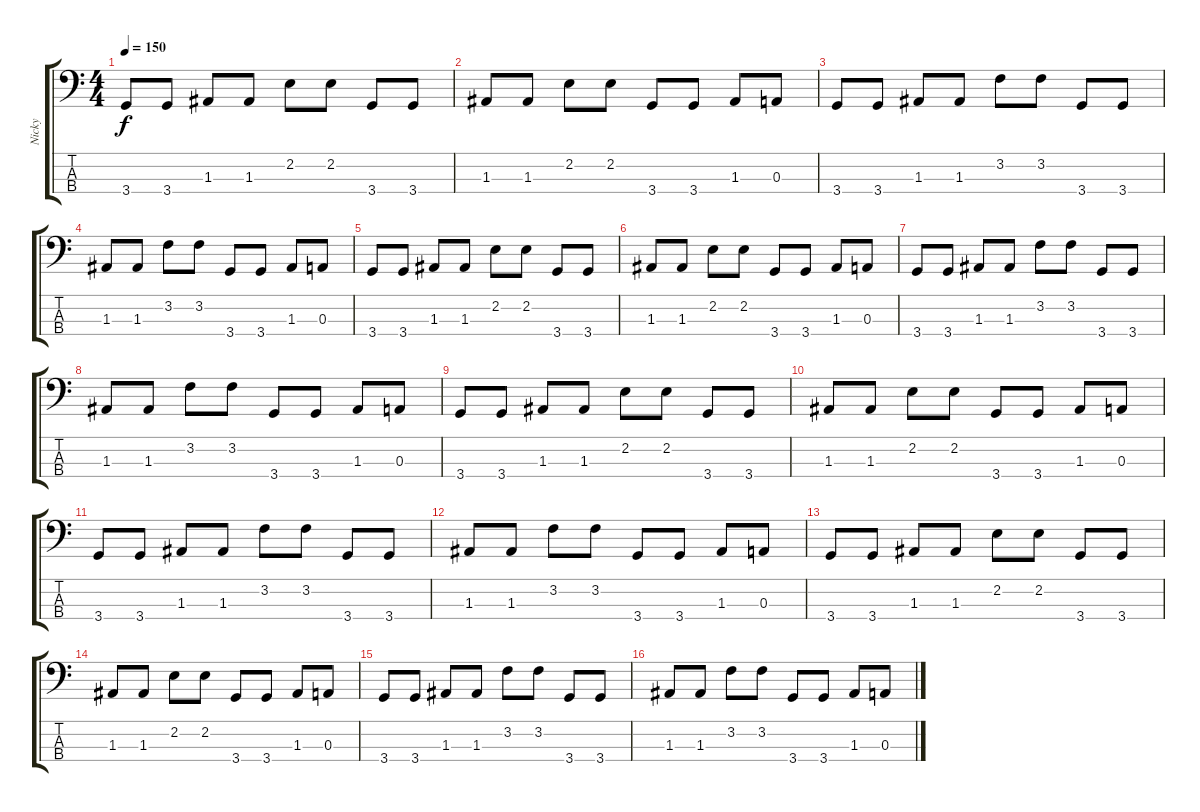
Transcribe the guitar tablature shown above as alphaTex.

\track ("Nicky" "Nicky") {instrument electricbassfinger}
\staff {score tabs}
\tuning (G2 D2 A1 E1) {hide}
\ts (4 4)
\tempo 150
\clef f4
\ks c
3.4.8{dy f} 3.4.8 1.3.8 1.3.8 2.2.8 2.2.8 3.4.8 3.4.8 |
1.3.8 1.3.8 2.2.8 2.2.8 3.4.8 3.4.8 1.3.8 0.3.8 |
3.4.8 3.4.8 1.3.8 1.3.8 3.2.8 3.2.8 3.4.8 3.4.8 |
1.3.8 1.3.8 3.2.8 3.2.8 3.4.8 3.4.8 1.3.8 0.3.8 |
3.4.8 3.4.8 1.3.8 1.3.8 2.2.8 2.2.8 3.4.8 3.4.8 |
1.3.8 1.3.8 2.2.8 2.2.8 3.4.8 3.4.8 1.3.8 0.3.8 |
3.4.8 3.4.8 1.3.8 1.3.8 3.2.8 3.2.8 3.4.8 3.4.8 |
1.3.8 1.3.8 3.2.8 3.2.8 3.4.8 3.4.8 1.3.8 0.3.8 |
3.4.8 3.4.8 1.3.8 1.3.8 2.2.8 2.2.8 3.4.8 3.4.8 |
1.3.8 1.3.8 2.2.8 2.2.8 3.4.8 3.4.8 1.3.8 0.3.8 |
3.4.8 3.4.8 1.3.8 1.3.8 3.2.8 3.2.8 3.4.8 3.4.8 |
1.3.8 1.3.8 3.2.8 3.2.8 3.4.8 3.4.8 1.3.8 0.3.8 |
3.4.8 3.4.8 1.3.8 1.3.8 2.2.8 2.2.8 3.4.8 3.4.8 |
1.3.8 1.3.8 2.2.8 2.2.8 3.4.8 3.4.8 1.3.8 0.3.8 |
3.4.8 3.4.8 1.3.8 1.3.8 3.2.8 3.2.8 3.4.8 3.4.8 |
1.3.8 1.3.8 3.2.8 3.2.8 3.4.8 3.4.8 1.3.8 0.3.8
